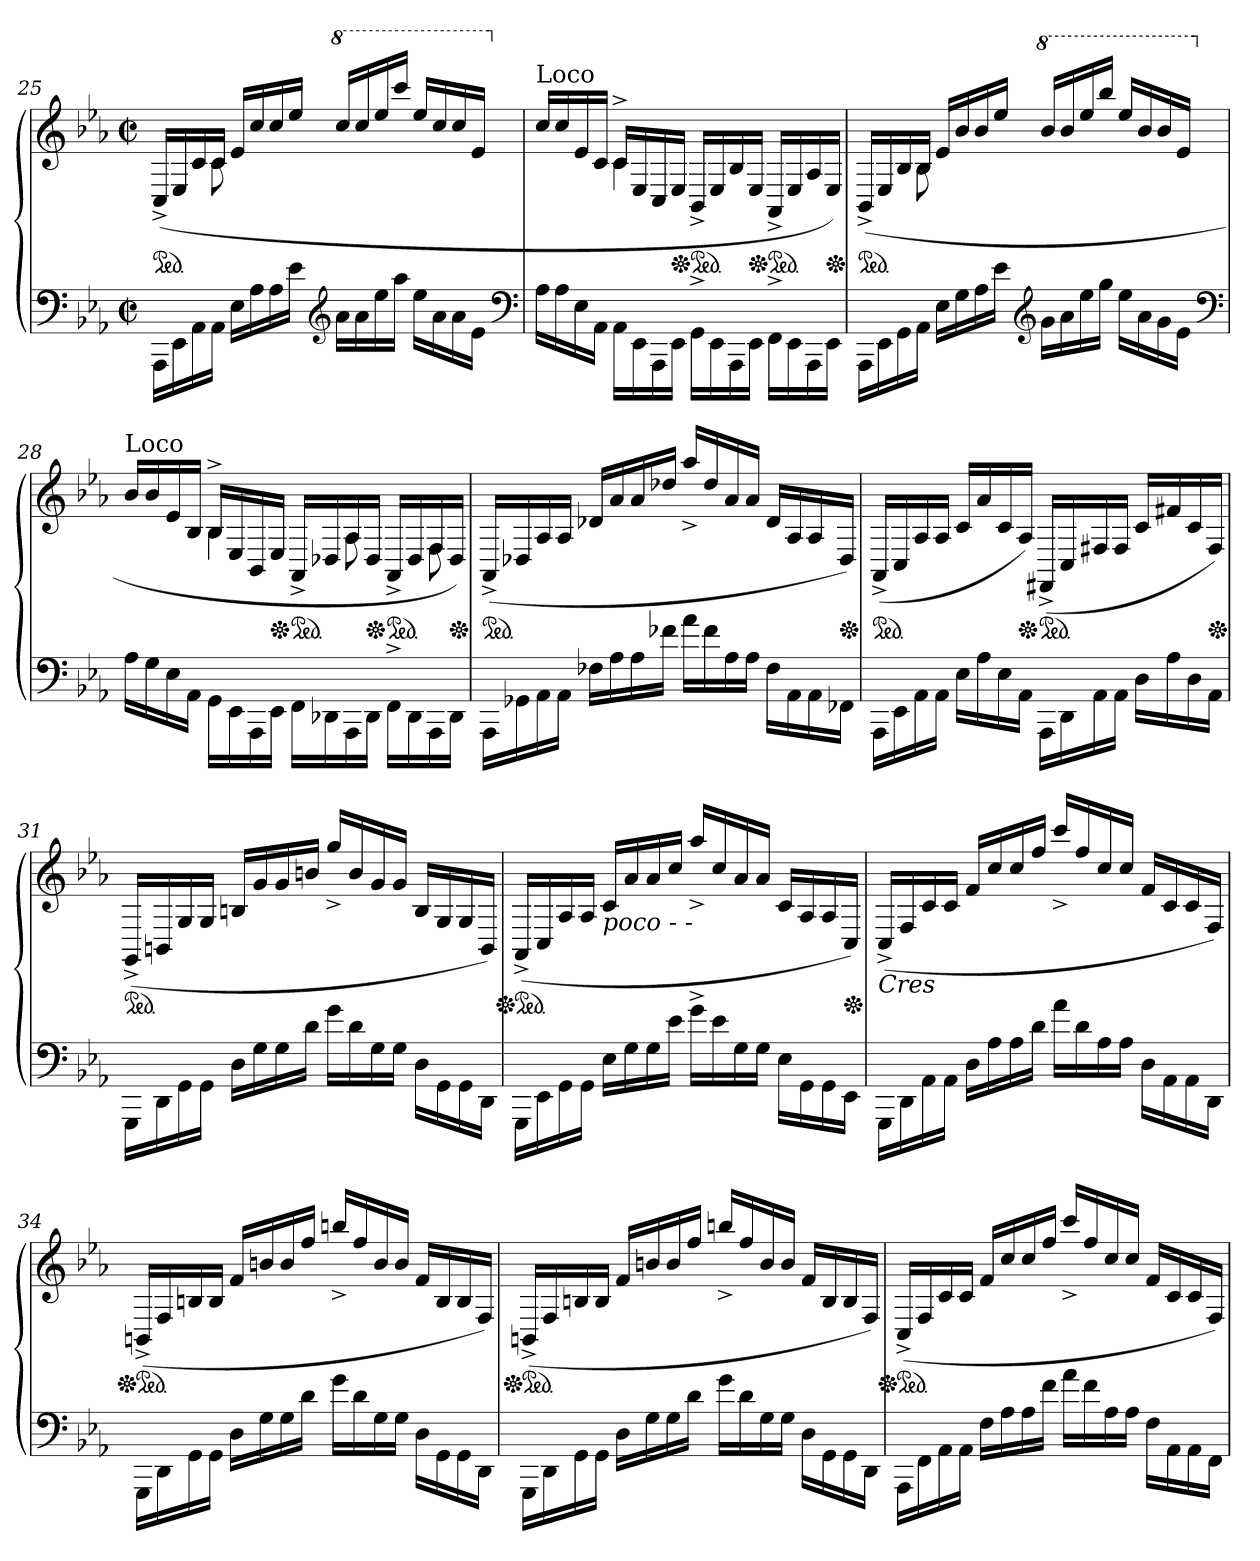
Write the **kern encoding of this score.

**kern	**kern
*part1	*part1
*staff2	*staff1
*clefF4	*clefG2
*k[b-e-a-]	*k[b-e-a-]
*M2/2	*M2/2
*met(c|)	*met(c|)
=25	=25
*	*^
*	*ped	*
16AAA-\LL	(>16C^</LL	8.ryy
16EE-\	16E-/	.
16AA-\	16c/	.
16AA-\JJ	16c/JJ	8c\
16E-\LL	16e-/LL	.
16A-	16cc	8.ryy
16A-	16cc	.
16e-\JJ	16ee-JJ	.
*clefG2	*	*
*	*8va	*
16a-\LL	16ccc/LL	2ryy
16a-	16ccc	.
16ee-	16eee-	.
16aa-JJ	16ccccJJ	.
16ee-\LL	16eee-/LL	.
16a-	16ccc	.
16a-	16ccc	.
16e-JJ	16ee-JJ	.
*clefF4	*	*
=26	=26	=26
*	*X8va	*
!	!LO:TX:a:t=Loco	!
16A-\LL	16cc/LL	4ryy
16A-	16cc	.
16E-	16e-	.
16AA-JJ	16cJJ	.
16AA-\LL	16c^</LL	4c
16EE-\	16E-/	.
16AAA-\	16C/	.
*	*Xped	*
16EE-\JJ	16E-/JJ	.
*	*ped	*
16GG^<\LL	16BB-^>/LL	4ryy
16EE-\	16E-/	.
16AAA-\	16B-/	.
*	*Xped	*
16EE-\JJ	16E-/JJ	.
*	*ped	*
16FF^<\LL	16AA-^>/LL	4ryy
16EE-\	16E-/	.
16AAA-\	16A-/	.
*	*Xped	*
16EE-\JJ	16E-/JJ)	.
=27	=27	=27
*	*ped	*
16AAA-\LL	(>16BB-^</LL	8.ryy
16EE-\	16E-/	.
16GG\	16B-/	.
16AA-\JJ	16B-/JJ	8B-\
16E-\LL	16e-/LL	.
16G	16b-	2ryy
16A-	16b-	.
16e-JJ	16ee-JJ	.
*clefG2	*	*
*	*8va	*
16g\LL	16bb-/LL	.
16a-	16bb-	.
16ee-	16eee-	.
16ggJJ	16bbb-JJ	.
16ee-\LL	16eee-/LL	.
16a-	16bb-	8.ryy
16g	16bb-	.
16e-JJ	16ee-JJ	.
*clefF4	*	*
=28	=28	=28
*	*X8va	*
!	!LO:TX:a:t=Loco	!
16A-\LL	16b-/LL	4ryy
16G	16b-	.
16E-	16e-	.
16AA-JJ	16B-JJ	.
16GG\LL	16B-^</LL	4B-\
16EE-\	16E-/	.
16AAA-\	16BB-/	.
*	*Xped	*
16EE-\JJ	16E-/JJ	.
*	*ped	*
16FF\LL	16AA-^>/LL	8ryy
16DD-X\	16D-X/	.
16AAA-\	16A-/	8A-\
*	*Xped	*
16DD-\JJ	16D-/JJ	.
*	*ped	*
16FF^<\LL	16AA-^>/LL	8ryy
16DD-\	16D-/	.
16AAA-\	16F/	8F\
*	*Xped	*
16DD-\JJ	16D-/JJ)	.
*	*v	*v
=29	=29
*	*ped
16AAA-\LL	(>16AA-^>/LL
16GG-X	16D-X
16AA-\	16A-/
16AA-\JJ	16A-/JJ
16F-X\LL	16d-X/LL
16A-	16a-
16A-	16a-
16f-XJJ	16dd-XJJ
16a-\LL	16aa-^</LL
16f-\	16dd-/
16A-	16a-
16A-JJ	16a-JJ
16F-\LL	16d-/LL
16AA-\	16A-/
16AA-\	16A-/
*	*Xped
16FF-X\JJ	16D-/JJ)
=30	=30
*	*ped
16AAA-\LL	(>16AA-^>/LL
16EE-\	16C/
16AA-\	16A-/
16AA-\JJ	16A-/JJ
16E-\LL	16c/LL
16A-	16a-/
16E-	16c/
*	*Xped
16AA-JJ	16A-/JJ)
*	*ped
16AAA-\LL	(>16FF#X^>LL
16DD\	16C/
16AA-	16F#X
16AA-\JJ	16F#/JJ
16D\LL	16c/LL
16A-	16f#X/
16D	16c/
*	*Xped
16AA-JJ	16F#/JJ)
=31	=31
!	!LO:TX:b:i:t=poco - -
!	!LO:TX:a:t=linia przerywana do końca taktu 32.
!	!LO:TX:a:t=oznaczenia pedalizacyjne nad pięciolinią do t. 32
*	*ped
16GGG\LL	(>16GG^>/LL
16DD\	16BBn/
16GG\	16G/
16GG\JJ	16G/JJ
16D\LL	16Bn/LL
16G	16g/
16G	16g/
16dJJ	16bn/JJ
16g\LL	16gg^</LL
16d	16b/
16G	16g/
16GJJ	16g/JJ
16D\LL	16B/LL
16GG	16G/
16GG\	16G/
16DDJJ	16BB/JJ)
=32	=32
!	!LO:TX:b:i:t=a
*	*Xped
*	*ped
16GGG\LL	(>16AA-^>/LL
16EE-\	16C/
16GG\	16A-/
16GG\JJ	16A-/JJ
!	!LO:TX:b:i:t=poco - -
16E-\LL	16c/LL
16G	16a-
16G	16a-
16e-\JJ	16cc/JJ
16g^>\LL	16aa-^</LL
16e-\	16cc/
16G	16a-
16GJJ	16a-JJ
16E-\LL	16c/LL
16GG\	16A-/
16GG\	16A-/
*	*Xped
16EE-\JJ	16C/JJ)
=33	=33
!	!LO:TX:c:i:t=Cres
16GGG\LL	(>16C^</LL
16DD\	16F/
16AA-\	16c/
16AA-\JJ	16c/JJ
16D\LL	16f/LL
16A-	16cc
16A-	16cc
16d\JJ	16ff/JJ
16a-\LL	16ccc^</LL
16d\	16ff/
16A-	16cc
16A-JJ	16ccJJ
16D\LL	16f/LL
16AA-	16c
16AA-	16c
16DD\JJ	16F/JJ)
=34	=34
*	*Xped
*	*ped
16GGG\LL	(>16BBn^</LL
16DD\	16F/
16GG\	16Bn/
16GG\JJ	16B/JJ
16D\LL	16f/LL
16G	16bn
16G	16b
16dJJ	16ffJJ
16g\LL	16bbn^</LL
16d	16ff
16G	16b
16GJJ	16bJJ
16D\LL	16f/LL
16GG	16B
16GG	16B
16DD\JJ	16F/JJ)
=35	=35
*	*Xped
*	*ped
16GGG\LL	(>16BBn^</LL
16DD\	16F/
16GG\	16Bn/
16GG\JJ	16B/JJ
16D\LL	16f/LL
16G	16bn
16G	16b
16dJJ	16ffJJ
16g\LL	16bbn^</LL
16d	16ff
16G	16b
16GJJ	16bJJ
16D\LL	16f/LL
16GG	16B
16GG	16B
16DD\JJ	16F/JJ)
=36	=36
*	*Xped
*	*ped
16AAA-\LL	(>16C^</LL
16FF\	16F/
16AA-\	16c/
16AA-\JJ	16c/JJ
16F\LL	16f/LL
16A-	16cc
16A-	16cc
16f\JJ	16ff/JJ
16a-\LL	16ccc^</LL
16f\	16ff/
16A-	16cc
16A-JJ	16ccJJ
16F\LL	16f/LL
16AA-	16c
16AA-	16c
16FF\JJ	16F/JJ)
=	=
*-	*-
